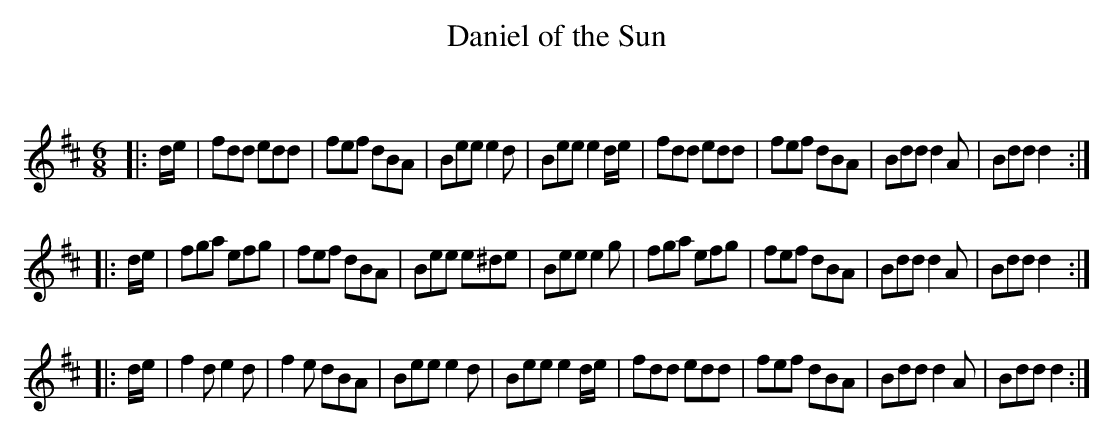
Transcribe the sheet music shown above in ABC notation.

X:1
T: Daniel of the Sun
C:
Q:180
K:D
M:6/8
L:1/16
|:de|f2d2d2 e2d2d2|f2e2f2 d2B2A2|B2e2e2 e4d2|B2e2e2 e4de|f2d2d2 e2d2d2|f2e2f2 d2B2A2|B2d2d2 d4A2|B2d2d2 d4:|
|:de|f2g2a2 e2f2g2|f2e2f2 d2B2A2|B2e2e2 e2^d2e2|B2e2e2 e4g2|f2g2a2 e2f2g2|f2e2f2 d2B2A2|B2d2d2 d4A2|B2d2d2 d4:|
|:de|f4d2 e4d2|f4e2 d2B2A2|B2e2e2 e4d2|B2e2e2 e4de|f2d2d2 e2d2d2|f2e2f2 d2B2A2|B2d2d2 d4A2|B2d2d2 d4:|
